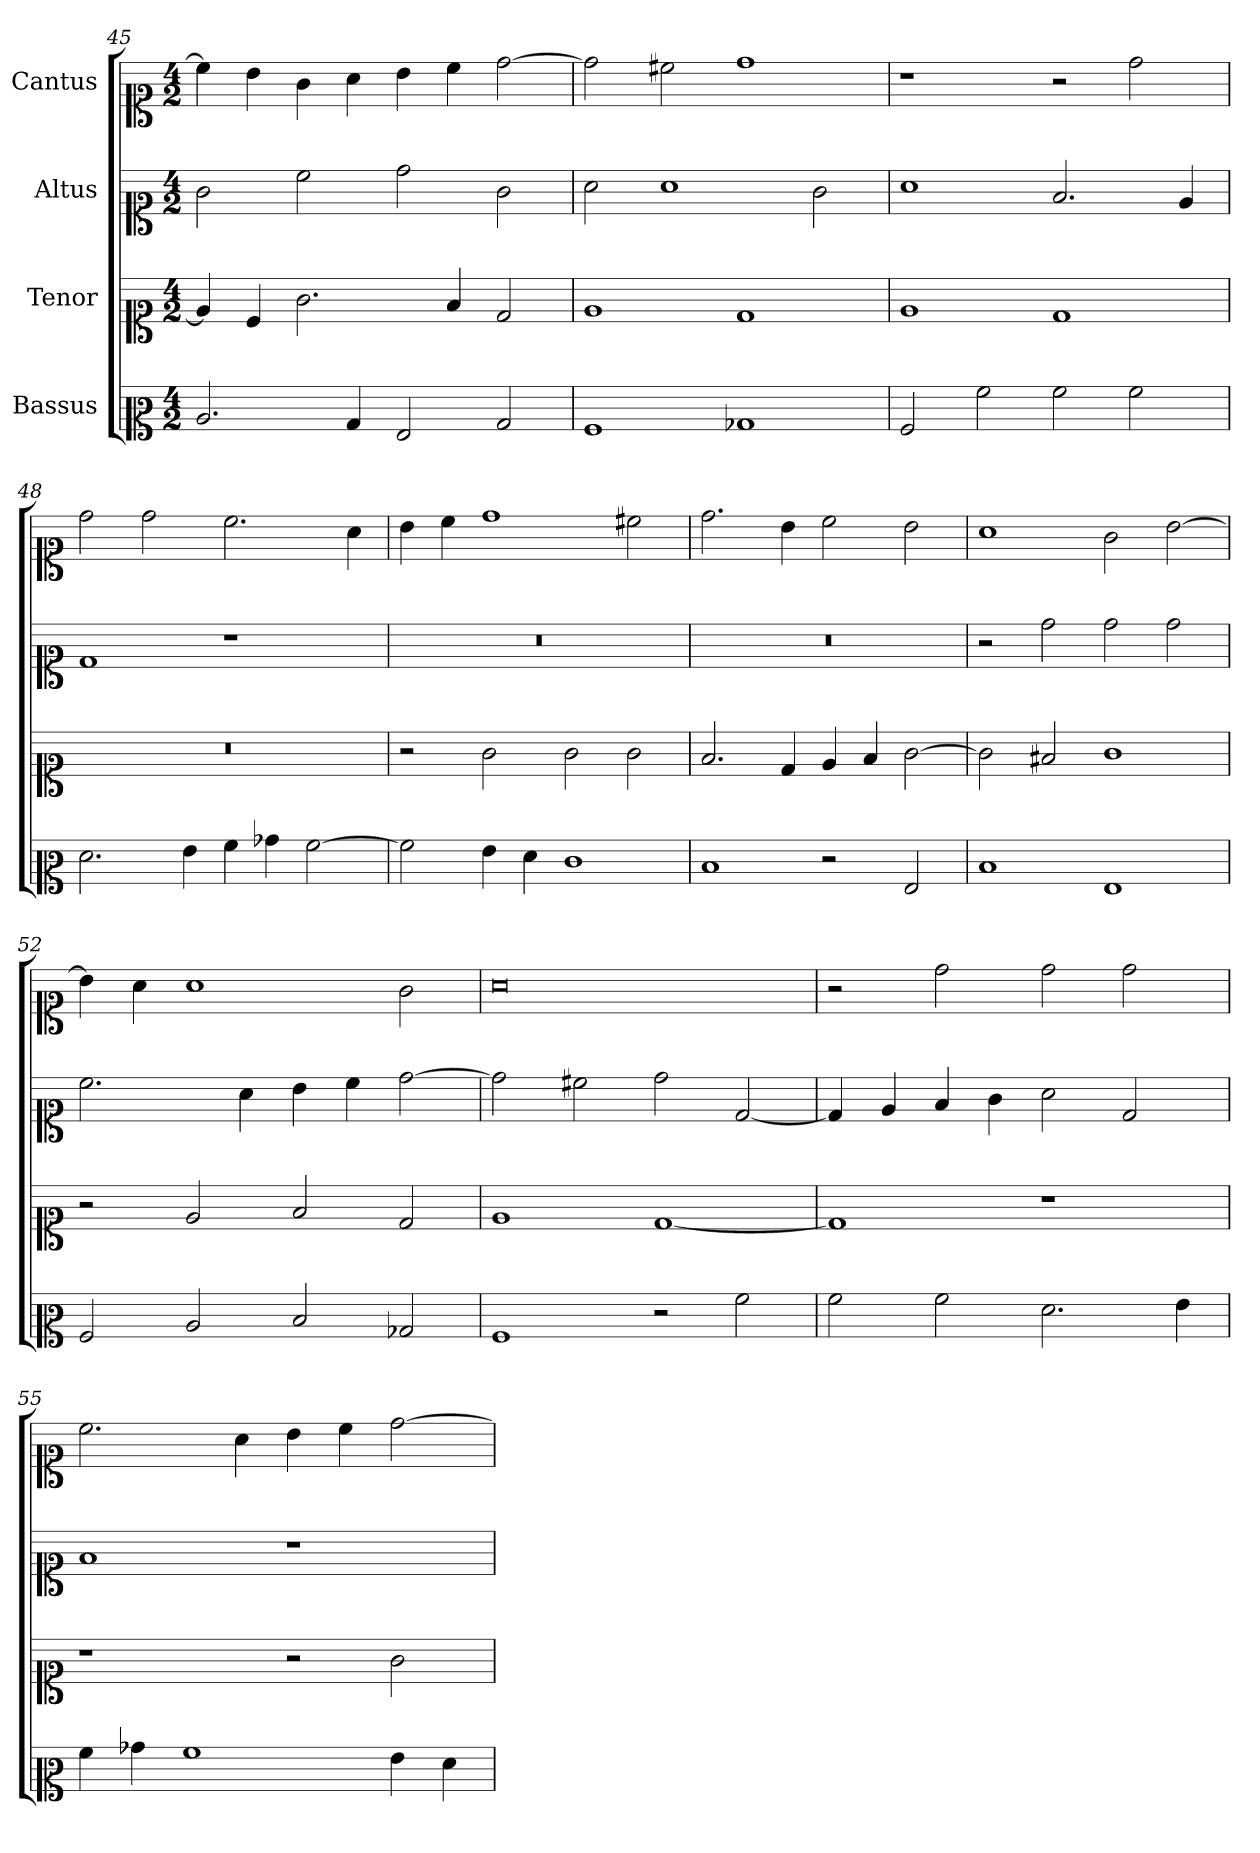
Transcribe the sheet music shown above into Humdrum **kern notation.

**kern	**kern	**kern	**kern
*part4	*part3	*part2	*part1
*staff4	*staff3	*staff2	*staff1
*I"Bassus	*I"Tenor	*I"Altus	*I"Cantus
*clefC2	*clefC1	*clefC1	*clefC1
*k[]	*k[]	*k[]	*k[]
*M4/2	*M4/2	*M4/2	*M4/2
=45	=45	=45	=45
2.c/	4e/]	2g\	4cc\]
.	4c/	.	4b\
.	2.g\	2cc\	4g\
4B/	.	.	4a\
2G/	.	2dd\	4b\
.	4f/	.	4cc\
2B/	2d/	2g\	[2dd\
=46	=46	=46	=46
1A/	1e/	2a\	2dd\]
.	.	1a\	2cc#X\
1B-X/	1d/	.	1dd\
.	.	2g\	.
=47	=47	=47	=47
2A/	1e/	1a\	1r
2a\	.	.	.
2a\	1d/	2.f/	2r
2a\	.	.	2dd\
.	.	4e/	.
=48	=48	=48	=48
2.f\	0r	1d/	2dd\
.	.	.	2dd\
4g\	.	.	.
4a\	.	1r	2.cc\
4b-X\	.	.	.
[2a\	.	.	.
.	.	.	4a\
=49	=49	=49	=49
2a\]	2r	0r	4b\
.	.	.	4cc\
4g\	2g\	.	1dd\
4f\	.	.	.
1e\	2g\	.	.
.	2g\	.	2cc#X\
=50	=50	=50	=50
1d/	2.f/	0r	2.dd\
.	4d/	.	4b\
2r	4e/	.	2cc\
.	4f/	.	.
2G/	[2g\	.	2b\
=51	=51	=51	=51
1d/	2g\]	2r	1a\
.	2f#X/	2dd\	.
1G/	1g\	2dd\	2g\
.	.	2dd\	[2b\
=52	=52	=52	=52
2A/	2r	2.cc\	4b\]
.	.	.	4a\
2c/	2e/	.	1a\
.	.	4a\	.
2d/	2f/	4b\	.
.	.	4cc\	.
2B-X/	2d/	[2dd\	2g\
=53	=53	=53	=53
1A/	1e/	2dd\]	0a\
.	.	2cc#X\	.
2r	[1d/	2dd\	.
2a\	.	[2d/	.
=54	=54	=54	=54
2a\	1d/]	4d/]	2r
.	.	4e/	.
2a\	.	4f/	2dd\
.	.	4g\	.
2.f\	1r	2a\	2dd\
.	.	2d/	2dd\
4g\	.	.	.
=55	=55	=55	=55
4a\	1r	1f/	2.cc\
4b-X\	.	.	.
1a\	.	.	.
.	.	.	4a\
.	2r	1r	4b\
.	.	.	4cc\
4g\	2g\	.	[2dd\
4f\	.	.	.
=	=	=	=
*-	*-	*-	*-
